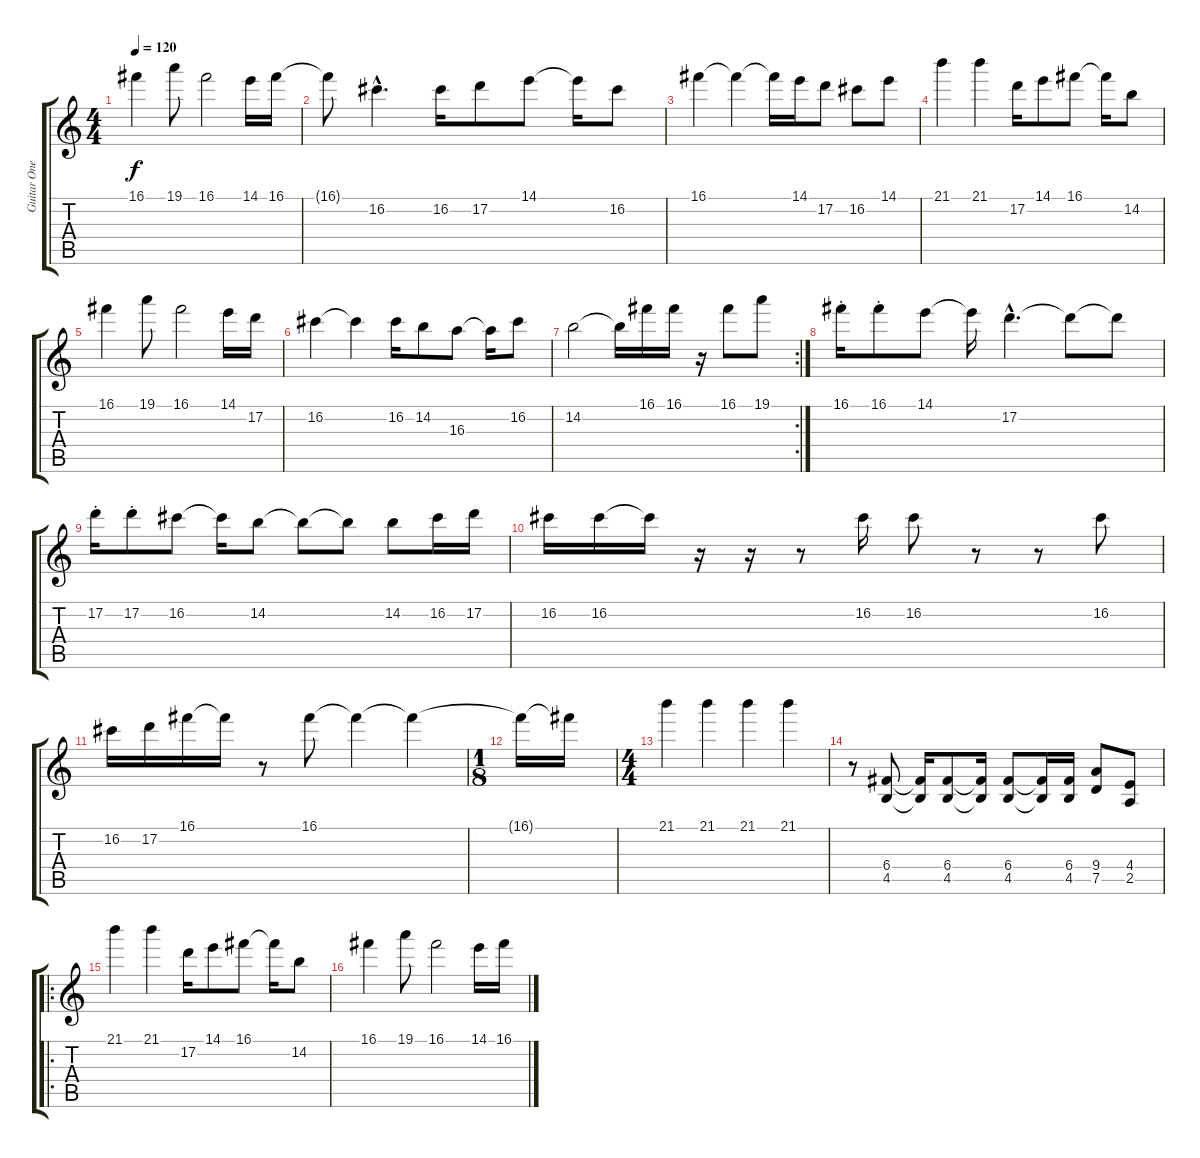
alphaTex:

\track ("Guitar One" "Guitar One") {instrument distortionguitar}
\staff {score tabs}
\tuning (D4 A3 F3 C3 G2 D2) {hide}
\ts (4 4)
\tempo 120
\clef g2
\ks c
16.1.4{dy f} 19.1.8 16.1.2 14.1.16 16.1.16 |
16.1{t}.8 16.2{hac}.4{d} 16.2.16 17.2.8 14.1.8 14.1{t}.16 16.2.8 |
16.1.4 16.1{t}.4 16.1{t}.16 14.1.16 17.2.8 16.2.8 14.1.8 |
21.1.4 21.1.4{volume 10} 17.2.16{volume 13} 14.1.8 16.1.8 16.1{t}.16 14.2.8 |
16.1.4 19.1.8 16.1.2 14.1.16 17.2.16 |
16.2.4 16.2{t}.4 16.2.16 14.2.8 16.3.8 16.3{t}.16 16.2.8 |
\rc 2
14.2.2 14.2{t}.16 16.1.16 16.1.16 r.16 16.1.8 19.1.8 |
16.1{st}.16 16.1{st}.8 14.1.8 14.1{t}.16 17.2{hac}.4{d} 17.2{t}.8 17.2{t}.8 |
17.2{st}.16 17.2{st}.8 16.2.8 16.2{t}.16 14.2.8 14.2{t}.8 14.2{t}.8 14.2.8 16.2.16 17.2.16 |
16.2.16 16.2.16 16.2{t}.16 r.16 r.16 r.8 16.2.16 16.2.8 r.8 r.8 16.2.8 |
16.2.16 17.2.16 16.1.16 16.1{t}.16 r.8 16.1.8 16.1{t}.4 16.1{t}.4 |
\ts (1 8)
16.1{t}.16 16.1{t}.16 |
\ts (4 4)
21.1.4 21.1.4{volume 10} 21.1.4{volume 8} 21.1.4{volume 6} |
r.8 (6.4 4.5).8{volume 13} (6.4{t} 4.5{t}).16 (6.4 4.5).8 (6.4{t} 4.5{t}).16 (6.4 4.5).8 (6.4{t} 4.5{t}).16 (6.4 4.5).16 (9.4 7.5).8 (4.4 2.5).8 |
\ro
21.1.4 21.1.4{volume 10} 17.2.16{volume 13} 14.1.8 16.1.8 16.1{t}.16 14.2.8 |
16.1.4 19.1.8 16.1.2 14.1.16 16.1.16
